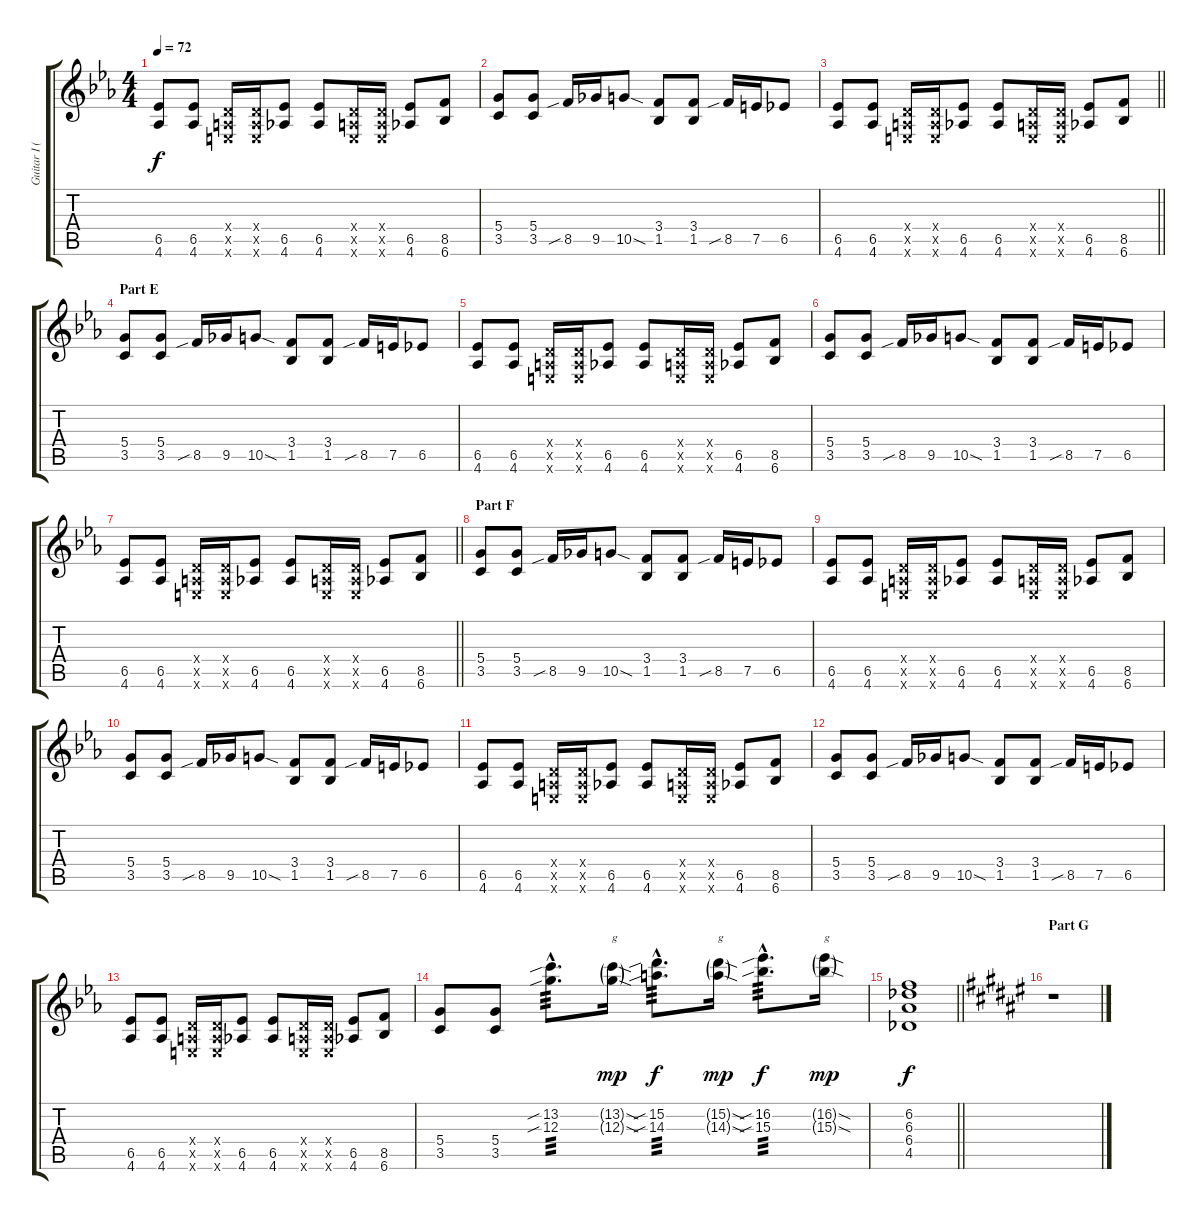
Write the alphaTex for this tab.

\track ("Guitar I (Sugizo)" "Guitar I (") {instrument distortionguitar}
\staff {score tabs}
\tuning (E4 B3 G3 D3 A2 E2) {hide}
\ts (4 4)
\tempo 72
\clef g2
\ks eb
(6.5 4.6).8{dy f} (6.5 4.6).8 (0.4{x} 0.5{x} 0.6{x}).16 (0.4{x} 0.5{x} 0.6{x}).16 (6.5 4.6).8 (6.5 4.6).8 (0.4{x} 0.5{x} 0.6{x}).16 (0.4{x} 0.5{x} 0.6{x}).16 (6.5 4.6).8 (8.5 6.6).8 |
(5.4 3.5).8 (5.4 3.5).8 8.5{sib}.16 9.5.16 10.5{sod}.8 (3.4 1.5).8 (3.4 1.5).8 8.5{sib}.16 7.5.16 6.5.8 |
\barLineRight lightlight
(6.5 4.6).8 (6.5 4.6).8 (0.4{x} 0.5{x} 0.6{x}).16 (0.4{x} 0.5{x} 0.6{x}).16 (6.5 4.6).8 (6.5 4.6).8 (0.4{x} 0.5{x} 0.6{x}).16 (0.4{x} 0.5{x} 0.6{x}).16 (6.5 4.6).8 (8.5 6.6).8 |
\section ("" "Part E")
(5.4 3.5).8 (5.4 3.5).8 8.5{sib}.16 9.5.16 10.5{sod}.8 (3.4 1.5).8 (3.4 1.5).8 8.5{sib}.16 7.5.16 6.5.8 |
(6.5 4.6).8 (6.5 4.6).8 (0.4{x} 0.5{x} 0.6{x}).16 (0.4{x} 0.5{x} 0.6{x}).16 (6.5 4.6).8 (6.5 4.6).8 (0.4{x} 0.5{x} 0.6{x}).16 (0.4{x} 0.5{x} 0.6{x}).16 (6.5 4.6).8 (8.5 6.6).8 |
(5.4 3.5).8 (5.4 3.5).8 8.5{sib}.16 9.5.16 10.5{sod}.8 (3.4 1.5).8 (3.4 1.5).8 8.5{sib}.16 7.5.16 6.5.8 |
\barLineRight lightlight
(6.5 4.6).8 (6.5 4.6).8 (0.4{x} 0.5{x} 0.6{x}).16 (0.4{x} 0.5{x} 0.6{x}).16 (6.5 4.6).8 (6.5 4.6).8 (0.4{x} 0.5{x} 0.6{x}).16 (0.4{x} 0.5{x} 0.6{x}).16 (6.5 4.6).8 (8.5 6.6).8 |
\section ("" "Part F")
(5.4 3.5).8 (5.4 3.5).8 8.5{sib}.16 9.5.16 10.5{sod}.8 (3.4 1.5).8 (3.4 1.5).8 8.5{sib}.16 7.5.16 6.5.8 |
(6.5 4.6).8 (6.5 4.6).8 (0.4{x} 0.5{x} 0.6{x}).16 (0.4{x} 0.5{x} 0.6{x}).16 (6.5 4.6).8 (6.5 4.6).8 (0.4{x} 0.5{x} 0.6{x}).16 (0.4{x} 0.5{x} 0.6{x}).16 (6.5 4.6).8 (8.5 6.6).8 |
(5.4 3.5).8 (5.4 3.5).8 8.5{sib}.16 9.5.16 10.5{sod}.8 (3.4 1.5).8 (3.4 1.5).8 8.5{sib}.16 7.5.16 6.5.8 |
(6.5 4.6).8 (6.5 4.6).8 (0.4{x} 0.5{x} 0.6{x}).16 (0.4{x} 0.5{x} 0.6{x}).16 (6.5 4.6).8 (6.5 4.6).8 (0.4{x} 0.5{x} 0.6{x}).16 (0.4{x} 0.5{x} 0.6{x}).16 (6.5 4.6).8 (8.5 6.6).8 |
(5.4 3.5).8 (5.4 3.5).8 8.5{sib}.16 9.5.16 10.5{sod}.8 (3.4 1.5).8 (3.4 1.5).8 8.5{sib}.16 7.5.16 6.5.8 |
(6.5 4.6).8 (6.5 4.6).8 (0.4{x} 0.5{x} 0.6{x}).16 (0.4{x} 0.5{x} 0.6{x}).16 (6.5 4.6).8 (6.5 4.6).8 (0.4{x} 0.5{x} 0.6{x}).16 (0.4{x} 0.5{x} 0.6{x}).16 (6.5 4.6).8 (8.5 6.6).8 |
(5.4 3.5).8 (5.4 3.5).8 (13.2{sib hac} 12.3{sib hac}).8{d tp 3} (13.2{sod g} 12.3{sod g}).16{txt "g" dy mp} (15.2{sib hac} 14.3{sib hac}).8{d tp 3 dy f} (15.2{sod g} 14.3{sod g}).16{txt "g" dy mp} (16.2{sib hac} 15.3{sib hac}).8{d tp 3 dy f} (16.2{sod g} 15.3{sod g}).16{txt "g" dy mp} |
\barLineRight lightlight
(6.2 6.3 6.4 4.5).1{dy f} |
\section ("" "Part G")
\ks f#
r.1
